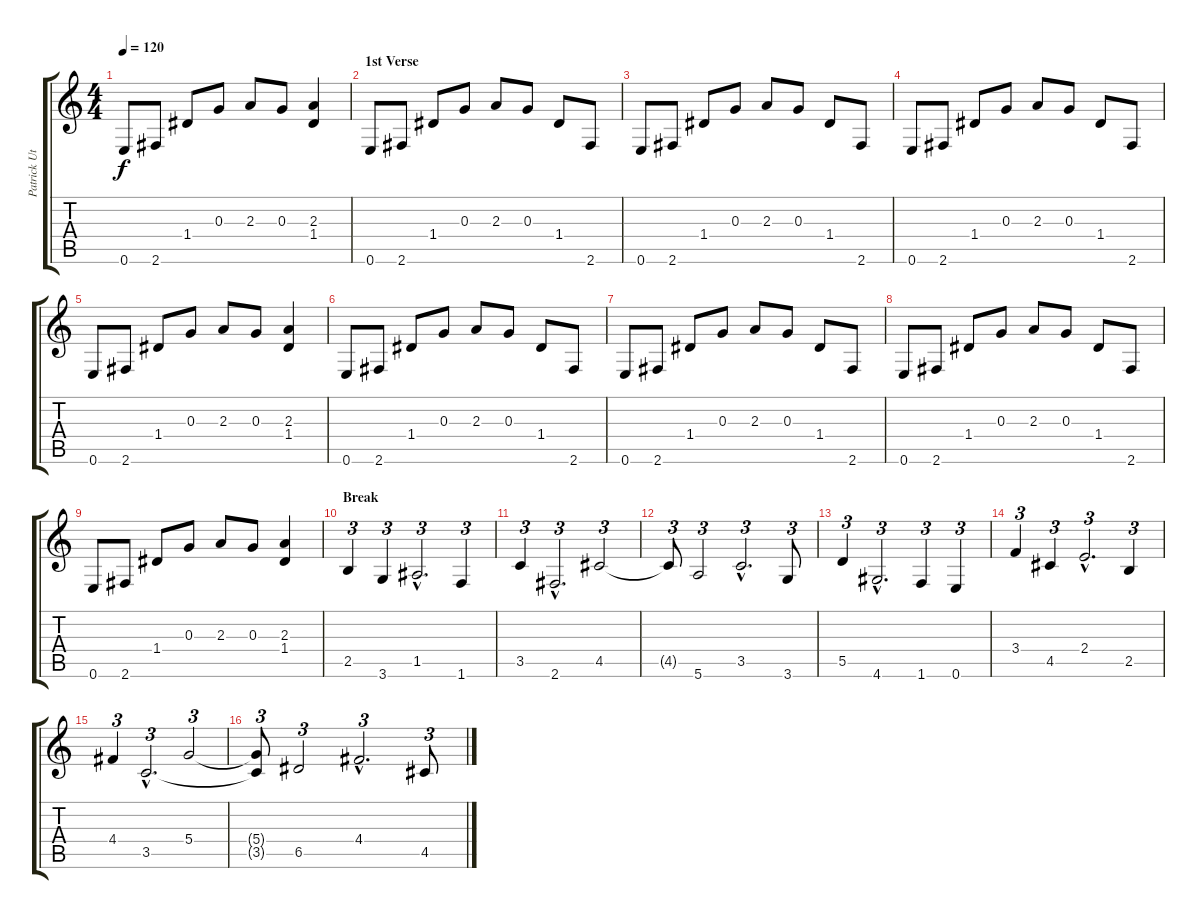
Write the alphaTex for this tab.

\track ("Patrick Uterwijk" "Patrick Ut") {instrument distortionguitar}
\staff {score tabs}
\tuning (E4 B3 G3 D3 A2 E2) {hide}
\ts (4 4)
\tempo 120
\clef g2
\ks c
0.6.8{dy f} 2.6.8 1.4.8 0.3.8 2.3.8 0.3.8 (2.3 1.4).4 |
\section ("" "1st Verse")
0.6.8 2.6.8 1.4.8 0.3.8 2.3.8 0.3.8 1.4.8 2.6.8 |
0.6.8 2.6.8 1.4.8 0.3.8 2.3.8 0.3.8 1.4.8 2.6.8 |
0.6.8 2.6.8 1.4.8 0.3.8 2.3.8 0.3.8 1.4.8 2.6.8 |
0.6.8 2.6.8 1.4.8 0.3.8 2.3.8 0.3.8 (2.3 1.4).4 |
0.6.8 2.6.8 1.4.8 0.3.8 2.3.8 0.3.8 1.4.8 2.6.8 |
0.6.8 2.6.8 1.4.8 0.3.8 2.3.8 0.3.8 1.4.8 2.6.8 |
0.6.8 2.6.8 1.4.8 0.3.8 2.3.8 0.3.8 1.4.8 2.6.8 |
0.6.8 2.6.8 1.4.8 0.3.8 2.3.8 0.3.8 (2.3 1.4).4 |
\section ("" "Break")
2.5.4{tu (3 2)} 3.6.4{tu (3 2)} 1.5{hac}.2{d tu (3 2)} 1.6.4{tu (3 2)} |
3.5.4{tu (3 2)} 2.6{hac}.2{d tu (3 2)} 4.5.2{tu (3 2)} |
4.5{t}.8{tu (3 2)} 5.6.2{tu (3 2)} 3.5{hac}.2{d tu (3 2)} 3.6.8{tu (3 2)} |
5.5.4{tu (3 2)} 4.6{hac}.2{d tu (3 2)} 1.6.4{tu (3 2)} 0.6.4{tu (3 2)} |
3.4.4{tu (3 2)} 4.5.4{tu (3 2)} 2.4{hac}.2{d tu (3 2)} 2.5.4{tu (3 2)} |
4.4.4{tu (3 2)} 3.5{hac}.2{d tu (3 2)} 5.4.2{tu (3 2)} |
(5.4{t} 3.5{t}).8{tu (3 2)} 6.5.2{tu (3 2)} 4.4{hac}.2{d tu (3 2)} 4.5.8{tu (3 2)}
